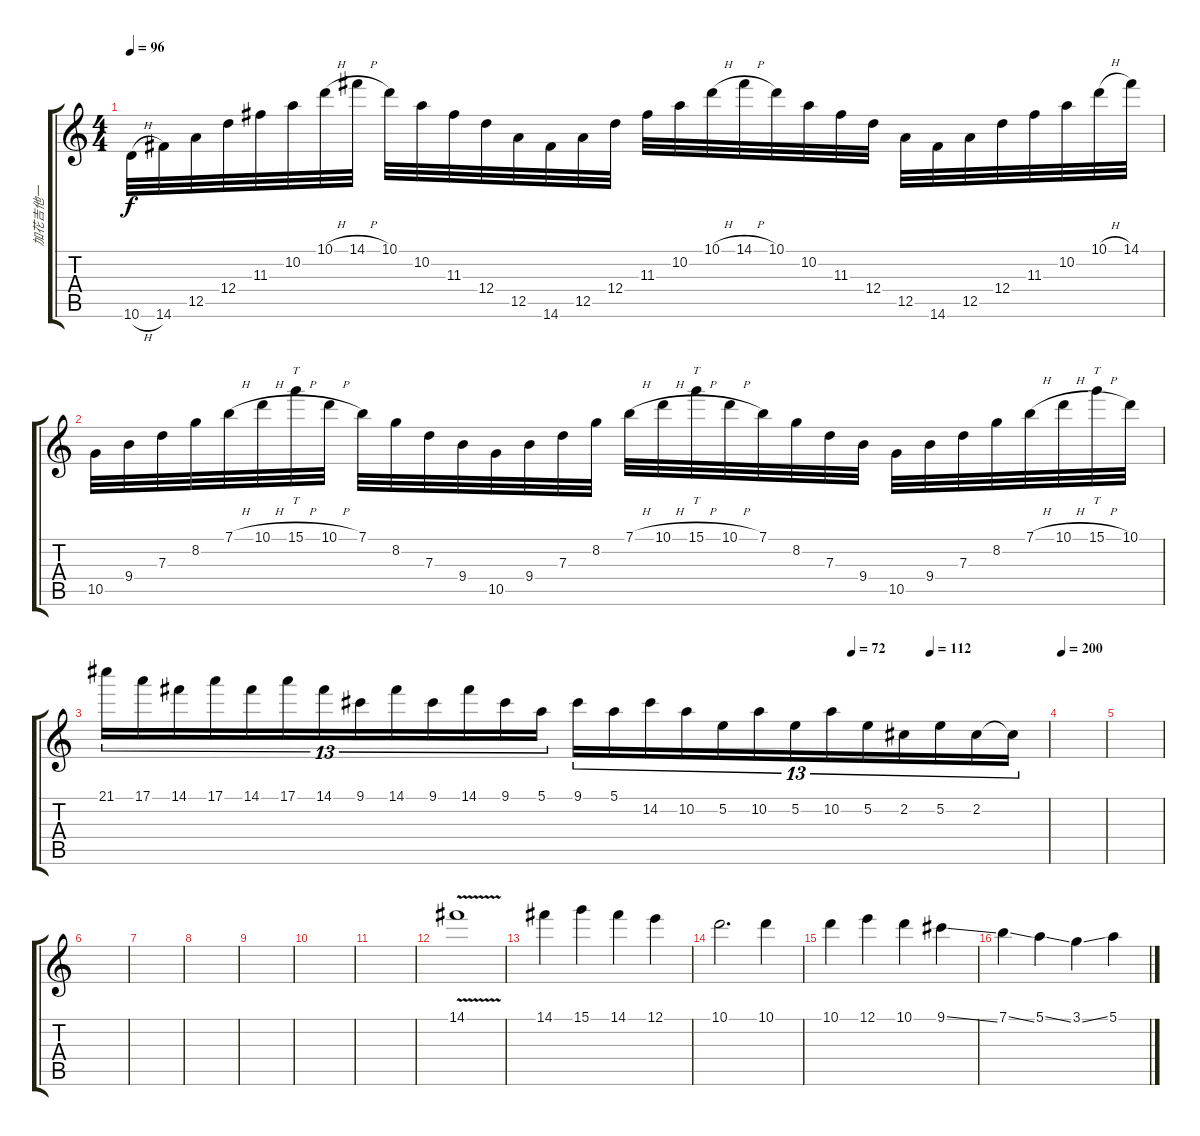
\track ("加花吉他一" "加花吉他一") {instrument distortionguitar}
\staff {score tabs}
\tuning (E4 B3 G3 D3 A2 E2) {hide}
\ts (4 4)
\tempo 96
\clef g2
\ks c
10.6{h}.32{dy f} 14.6.32 12.5.32 12.4.32 11.3.32 10.2.32 10.1{h}.32 14.1{h}.32 10.1.32 10.2.32 11.3.32 12.4.32 12.5.32 14.6.32 12.5.32 12.4.32 11.3.32 10.2.32 10.1{h}.32 14.1{h}.32 10.1.32 10.2.32 11.3.32 12.4.32 12.5.32 14.6.32 12.5.32 12.4.32 11.3.32 10.2.32 10.1{h}.32 14.1.32 |
10.5.32 9.4.32 7.3.32 8.2.32 7.1{h}.32 10.1{h}.32 15.1{h}.32{tt} 10.1{h}.32 7.1.32 8.2.32 7.3.32 9.4.32 10.5.32 9.4.32 7.3.32 8.2.32 7.1{h}.32 10.1{h}.32 15.1{h}.32{tt} 10.1{h}.32 7.1.32 8.2.32 7.3.32 9.4.32 10.5.32 9.4.32 7.3.32 8.2.32 7.1{h}.32 10.1{h}.32 15.1{h}.32{tt} 10.1.32 |
\tempo (72 0.7916666666666666)
\tempo (112 0.875)
21.1.16{tu (13 8)} 17.1.16{tu (13 8)} 14.1.16{tu (13 8)} 17.1.16{tu (13 8)} 14.1.16{tu (13 8)} 17.1.16{tu (13 8)} 14.1.16{tu (13 8)} 9.1.16{tu (13 8)} 14.1.16{tu (13 8)} 9.1.16{tu (13 8)} 14.1.16{tu (13 8)} 9.1.16{tu (13 8)} 5.1.16{tu (13 8)} 9.1.16{tu (13 8)} 5.1.16{tu (13 8)} 14.2.16{tu (13 8)} 10.2.16{tu (13 8)} 5.2.16{tu (13 8)} 10.2.16{tu (13 8)} 5.2.16{tu (13 8)} 10.2.16{tu (13 8)} 5.2.16{tu (13 8)} 2.2.16{tu (13 8)} 5.2.16{tu (13 8)} 2.2.16{tu (13 8)} 2.2{t}.16{tu (13 8)} |
\tempo 196
\tempo 200
|
|
|
|
|
|
|
|
14.1{v}.1 |
14.1.4 15.1.4 14.1.4 12.1.4 |
10.1.2{d} 10.1.4 |
10.1.4 12.1.4 10.1.4 9.1{ss}.4 |
7.1{ss}.4 5.1{ss}.4 3.1{ss}.4 5.1.4
